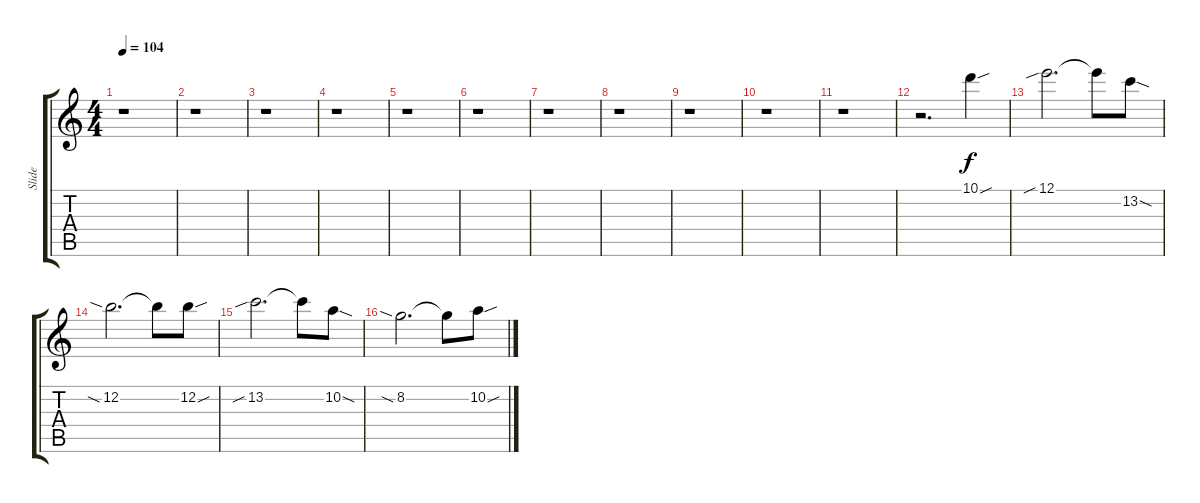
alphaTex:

\track ("Slide" "Slide") {instrument electricguitarjazz}
\staff {score tabs}
\tuning (E4 B3 G3 D3 A2 E2) {hide}
\ts (4 4)
\tempo 104
\clef g2
\ks c
r.1{dy f} |
r.1 |
r.1 |
r.1 |
r.1 |
r.1 |
r.1 |
r.1 |
r.1 |
r.1 |
r.1 |
r.2{d} 10.1{sou}.4 |
12.1{sib}.2{d} 12.1{t}.8 13.2{sod}.8 |
12.2{sia}.2{d} 12.2{t}.8 12.2{sou}.8 |
13.2{sib}.2{d} 13.2{t}.8 10.2{sod}.8 |
8.2{sia}.2{d} 8.2{t}.8 10.2{sou}.8
